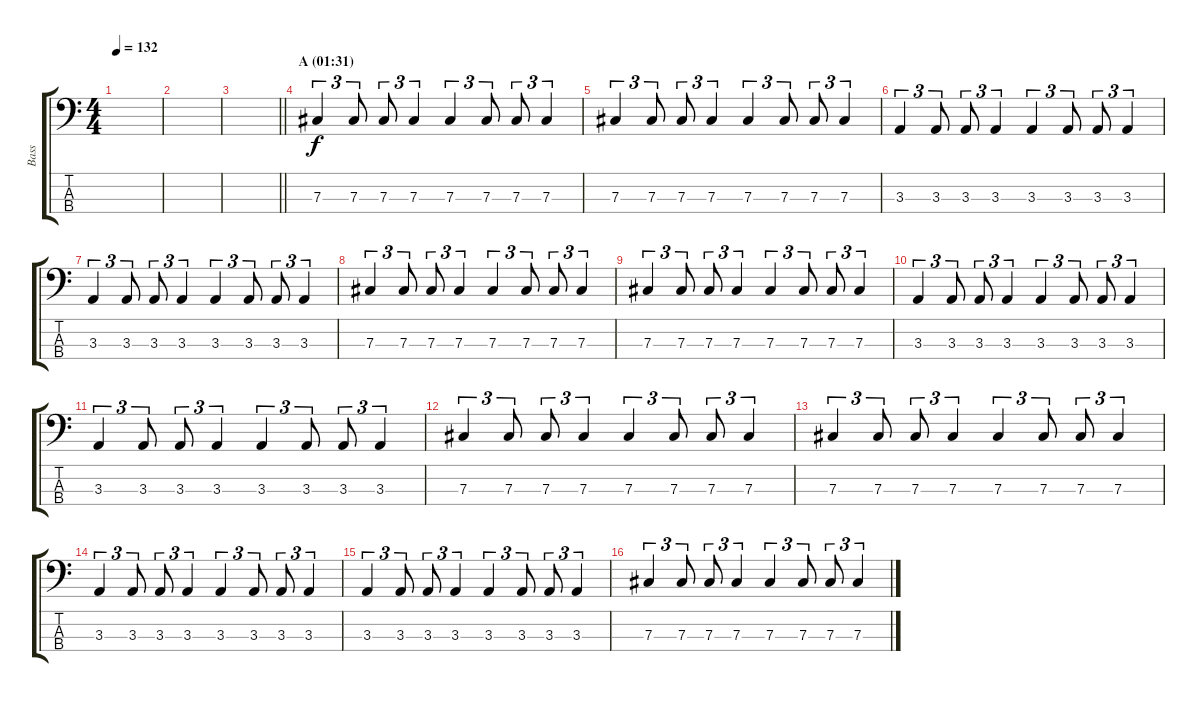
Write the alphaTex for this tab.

\track ("Bass" "Bass") {instrument electricbassfinger}
\staff {score tabs}
\tuning (E2 B1 Gb1 Db1) {hide}
\ts (4 4)
\tempo 132
\clef f4
\ks c
|
|
\barLineRight lightlight
|
\section ("" "A (01:31)")
7.3.4{tu (3 2)} 7.3.8{tu (3 2)} 7.3.8{tu (3 2)} 7.3.4{tu (3 2)} 7.3.4{tu (3 2)} 7.3.8{tu (3 2)} 7.3.8{tu (3 2)} 7.3.4{tu (3 2)} |
7.3.4{tu (3 2)} 7.3.8{tu (3 2)} 7.3.8{tu (3 2)} 7.3.4{tu (3 2)} 7.3.4{tu (3 2)} 7.3.8{tu (3 2)} 7.3.8{tu (3 2)} 7.3.4{tu (3 2)} |
3.3.4{tu (3 2)} 3.3.8{tu (3 2)} 3.3.8{tu (3 2)} 3.3.4{tu (3 2)} 3.3.4{tu (3 2)} 3.3.8{tu (3 2)} 3.3.8{tu (3 2)} 3.3.4{tu (3 2)} |
3.3.4{tu (3 2)} 3.3.8{tu (3 2)} 3.3.8{tu (3 2)} 3.3.4{tu (3 2)} 3.3.4{tu (3 2)} 3.3.8{tu (3 2)} 3.3.8{tu (3 2)} 3.3.4{tu (3 2)} |
7.3.4{tu (3 2)} 7.3.8{tu (3 2)} 7.3.8{tu (3 2)} 7.3.4{tu (3 2)} 7.3.4{tu (3 2)} 7.3.8{tu (3 2)} 7.3.8{tu (3 2)} 7.3.4{tu (3 2)} |
7.3.4{tu (3 2)} 7.3.8{tu (3 2)} 7.3.8{tu (3 2)} 7.3.4{tu (3 2)} 7.3.4{tu (3 2)} 7.3.8{tu (3 2)} 7.3.8{tu (3 2)} 7.3.4{tu (3 2)} |
3.3.4{tu (3 2)} 3.3.8{tu (3 2)} 3.3.8{tu (3 2)} 3.3.4{tu (3 2)} 3.3.4{tu (3 2)} 3.3.8{tu (3 2)} 3.3.8{tu (3 2)} 3.3.4{tu (3 2)} |
3.3.4{tu (3 2)} 3.3.8{tu (3 2)} 3.3.8{tu (3 2)} 3.3.4{tu (3 2)} 3.3.4{tu (3 2)} 3.3.8{tu (3 2)} 3.3.8{tu (3 2)} 3.3.4{tu (3 2)} |
7.3.4{tu (3 2)} 7.3.8{tu (3 2)} 7.3.8{tu (3 2)} 7.3.4{tu (3 2)} 7.3.4{tu (3 2)} 7.3.8{tu (3 2)} 7.3.8{tu (3 2)} 7.3.4{tu (3 2)} |
7.3.4{tu (3 2)} 7.3.8{tu (3 2)} 7.3.8{tu (3 2)} 7.3.4{tu (3 2)} 7.3.4{tu (3 2)} 7.3.8{tu (3 2)} 7.3.8{tu (3 2)} 7.3.4{tu (3 2)} |
3.3.4{tu (3 2)} 3.3.8{tu (3 2)} 3.3.8{tu (3 2)} 3.3.4{tu (3 2)} 3.3.4{tu (3 2)} 3.3.8{tu (3 2)} 3.3.8{tu (3 2)} 3.3.4{tu (3 2)} |
3.3.4{tu (3 2)} 3.3.8{tu (3 2)} 3.3.8{tu (3 2)} 3.3.4{tu (3 2)} 3.3.4{tu (3 2)} 3.3.8{tu (3 2)} 3.3.8{tu (3 2)} 3.3.4{tu (3 2)} |
7.3.4{tu (3 2)} 7.3.8{tu (3 2)} 7.3.8{tu (3 2)} 7.3.4{tu (3 2)} 7.3.4{tu (3 2)} 7.3.8{tu (3 2)} 7.3.8{tu (3 2)} 7.3.4{tu (3 2)}
